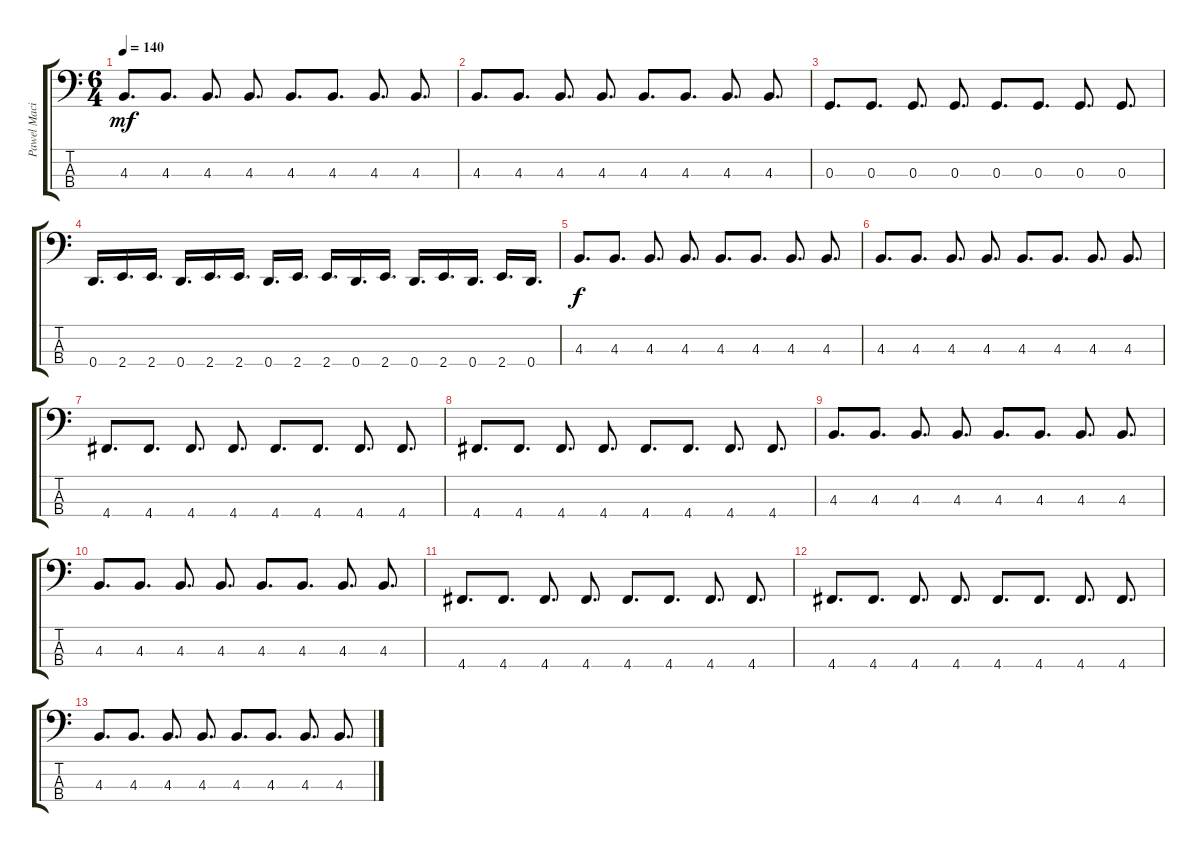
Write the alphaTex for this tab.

\track ("Pawel Maciwoda" "Pawel Maci") {instrument electricbassfinger}
\staff {score tabs}
\tuning (F2 C2 G1 D1) {hide}
\ts (6 4)
\tempo 140
\clef f4
\ks c
4.3.8{d dy mf} 4.3.8{d} 4.3.8{d} 4.3.8{d} 4.3.8{d} 4.3.8{d} 4.3.8{d} 4.3.8{d} |
4.3.8{d} 4.3.8{d} 4.3.8{d} 4.3.8{d} 4.3.8{d} 4.3.8{d} 4.3.8{d} 4.3.8{d} |
0.3.8{d} 0.3.8{d} 0.3.8{d} 0.3.8{d} 0.3.8{d} 0.3.8{d} 0.3.8{d} 0.3.8{d} |
0.4.16{d} 2.4.16{d} 2.4.16{d} 0.4.16{d} 2.4.16{d} 2.4.16{d} 0.4.16{d} 2.4.16{d} 2.4.16{d} 0.4.16{d} 2.4.16{d} 0.4.16{d} 2.4.16{d} 0.4.16{d} 2.4.16{d} 0.4.16{d} |
4.3.8{d dy f} 4.3.8{d} 4.3.8{d} 4.3.8{d} 4.3.8{d} 4.3.8{d} 4.3.8{d} 4.3.8{d} |
4.3.8{d} 4.3.8{d} 4.3.8{d} 4.3.8{d} 4.3.8{d} 4.3.8{d} 4.3.8{d} 4.3.8{d} |
4.4.8{d} 4.4.8{d} 4.4.8{d} 4.4.8{d} 4.4.8{d} 4.4.8{d} 4.4.8{d} 4.4.8{d} |
4.4.8{d} 4.4.8{d} 4.4.8{d} 4.4.8{d} 4.4.8{d} 4.4.8{d} 4.4.8{d} 4.4.8{d} |
4.3.8{d volume 8} 4.3.8{d} 4.3.8{d} 4.3.8{d} 4.3.8{d} 4.3.8{d} 4.3.8{d} 4.3.8{d} |
4.3.8{d volume 7} 4.3.8{d} 4.3.8{d} 4.3.8{d} 4.3.8{d} 4.3.8{d} 4.3.8{d} 4.3.8{d} |
4.4.8{d volume 6} 4.4.8{d} 4.4.8{d} 4.4.8{d volume 4} 4.4.8{d} 4.4.8{d} 4.4.8{d} 4.4.8{d} |
4.4.8{d volume 2} 4.4.8{d} 4.4.8{d} 4.4.8{d} 4.4.8{d} 4.4.8{d} 4.4.8{d} 4.4.8{d} |
4.3.8{d volume 1} 4.3.8{d} 4.3.8{d} 4.3.8{d} 4.3.8{d} 4.3.8{d} 4.3.8{d} 4.3.8{d}
